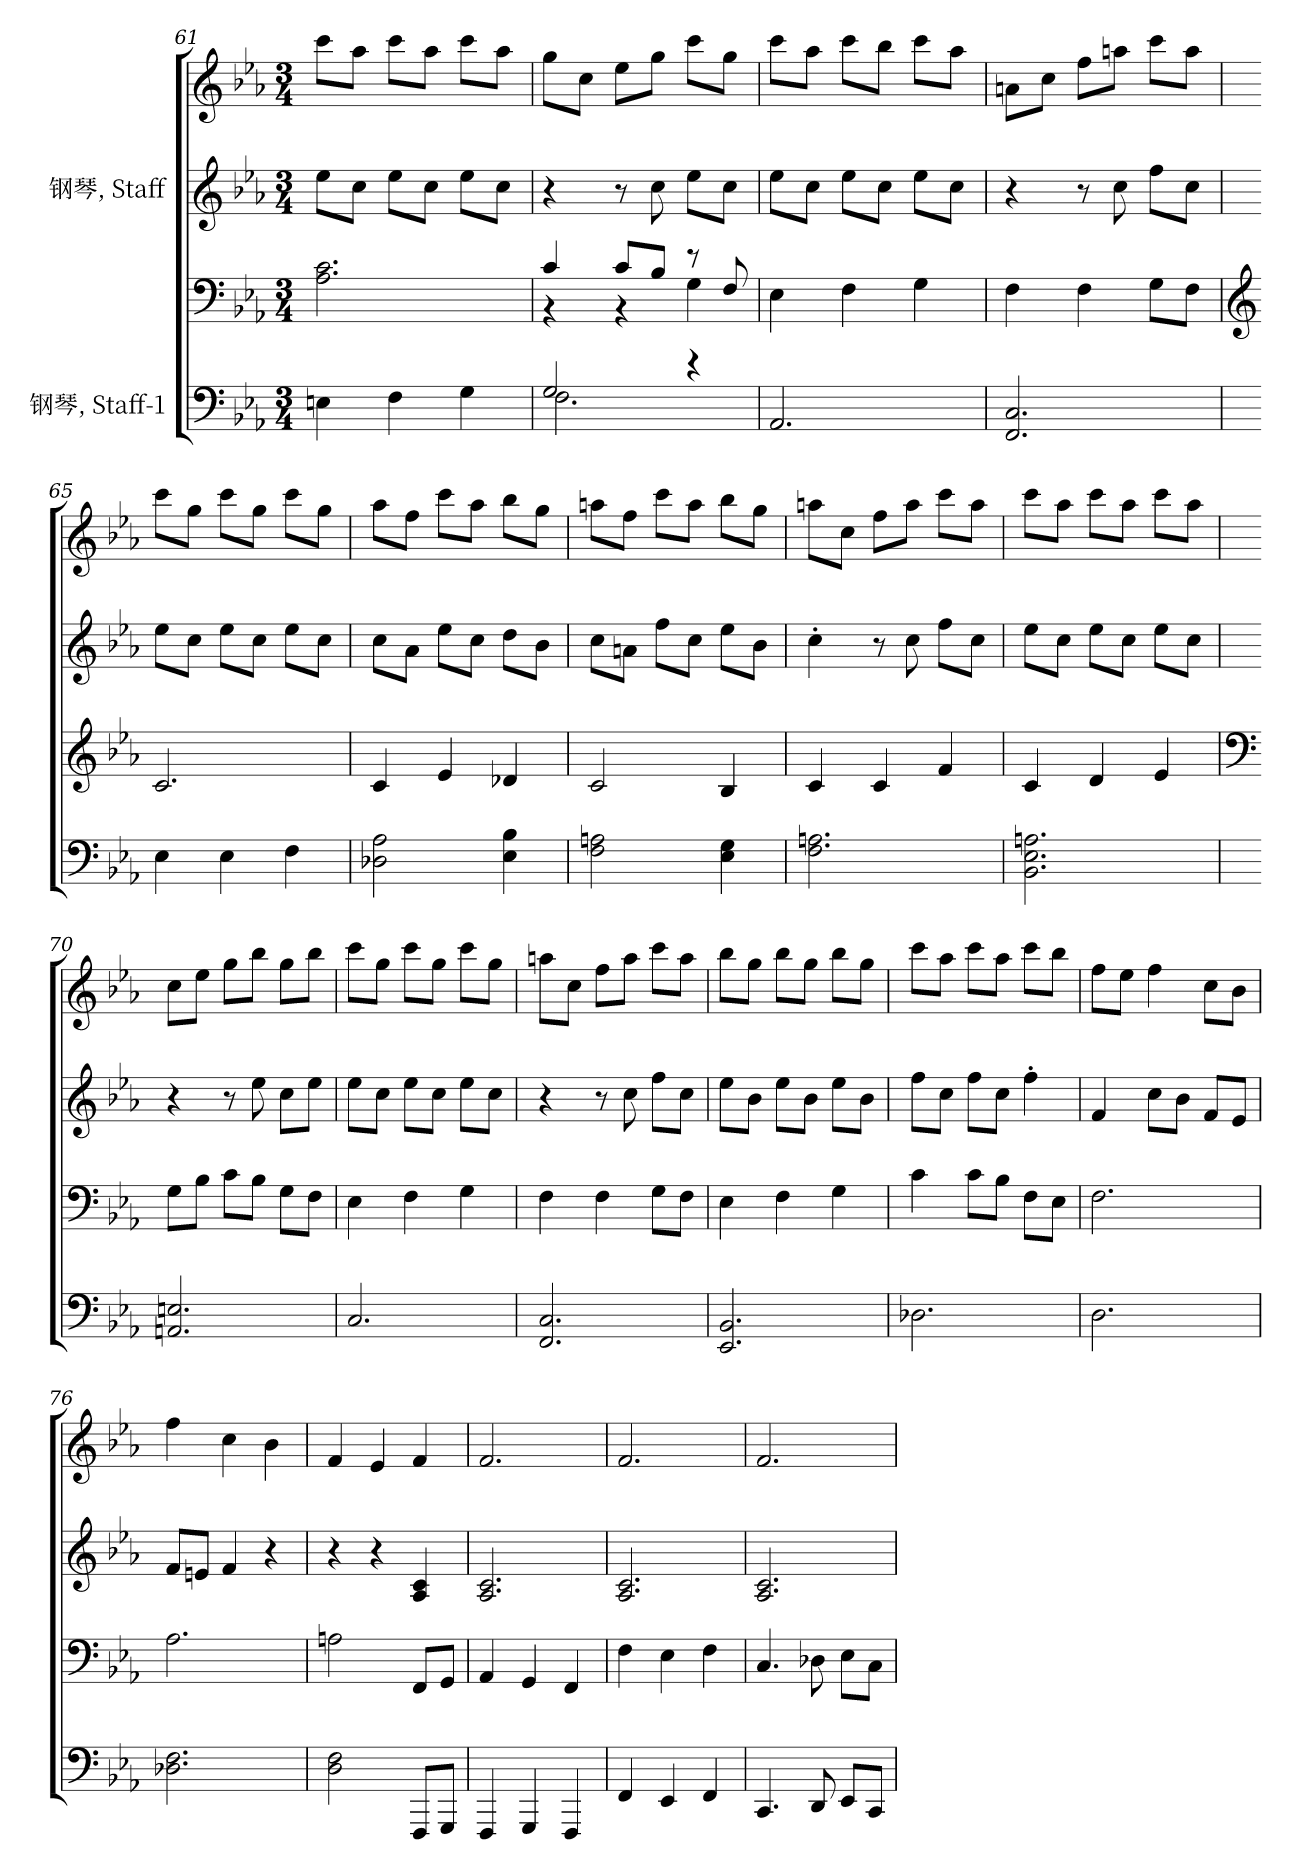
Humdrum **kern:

**kern	**kern	**kern	**kern
*part2	*part2	*part1	*part1
*staff4	*staff3	*staff2	*staff1
*I"钢琴, Staff-1	*	*I"钢琴, Staff	*
*clefF4	*clefF4	*clefG2	*clefG2
*k[b-e-a-]	*k[b-e-a-]	*k[b-e-a-]	*k[b-e-a-]
*M3/4	*M3/4	*M3/4	*M3/4
=61	=61	=61	=61
4En\	2.A-\ 2.c\	8ee-\L	8ccc\L
.	.	8cc\J	8aa-\J
4F\	.	8ee-\L	8ccc\L
.	.	8cc\J	8aa-\J
4G\	.	8ee-\L	8ccc\L
.	.	8cc\J	8aa-\J
!!LO:LB:g=z
=62	=62	=62	=62
*^	*^	*	*
2G/	2.F\	4c/	4r	4r	8gg\L
.	.	.	.	.	8cc\J
.	.	8c/L	4r	8r	8ee-\L
.	.	8B-/J	.	8cc\	8gg\J
4r	.	8r	4G\	8ee-\L	8ccc\L
.	.	8F/	.	8cc\J	8gg\J
*v	*v	*	*	*	*
*	*v	*v	*	*
=63	=63	=63	=63
2.AA-/	4E-\	8ee-\L	8ccc\L
.	.	8cc\J	8aa-\J
.	4F\	8ee-\L	8ccc\L
.	.	8cc\J	8bb-\J
.	4G\	8ee-\L	8ccc\L
.	.	8cc\J	8aa-\J
=64	=64	=64	=64
2.FF/ 2.C/	4F\	4r	8an\L
.	.	.	8cc\J
.	4F\	8r	8ff\L
.	.	8cc\	8aan\J
.	8G\L	8ff\L	8ccc\L
.	8F\J	8cc\J	8aa\J
=65	=65	=65	=65
*	*clefG2	*	*
4E-\	2.c/	8ee-\L	8ccc\L
.	.	8cc\J	8gg\J
4E-\	.	8ee-\L	8ccc\L
.	.	8cc\J	8gg\J
4F\	.	8ee-\L	8ccc\L
.	.	8cc\J	8gg\J
=66	=66	=66	=66
2D-X\ 2A-\	4c/	8cc\L	8aa-\L
.	.	8a-\J	8ff\J
.	4e-/	8ee-\L	8ccc\L
.	.	8cc\J	8aa-\J
4E-\ 4B-\	4d-X/	8dd\L	8bb-\L
.	.	8b-\J	8gg\J
!!LO:LB:g=z
=67	=67	=67	=67
2F\ 2An\	2c/	8cc\L	8aan\L
.	.	8an\J	8ff\J
.	.	8ff\L	8ccc\L
.	.	8cc\J	8aa\J
4E-\ 4G\	4B-/	8ee-\L	8bb-\L
.	.	8b-\J	8gg\J
=68	=68	=68	=68
2.F\ 2.An\	4c/	4cc'\	8aan\L
.	.	.	8cc\J
.	4c/	8r	8ff\L
.	.	8cc\	8aa\J
.	4f/	8ff\L	8ccc\L
.	.	8cc\J	8aa\J
=69	=69	=69	=69
2.BB-\ 2.E-\ 2.An\	4c/	8ee-\L	8ccc\L
.	.	8cc\J	8aa-\J
.	4d/	8ee-\L	8ccc\L
.	.	8cc\J	8aa-\J
.	4e-/	8ee-\L	8ccc\L
.	.	8cc\J	8aa-\J
=70	=70	=70	=70
*	*clefF4	*	*
2.AAn/ 2.En/	8G\L	4r	8cc\L
.	8B-\J	.	8ee-\J
.	8c\L	8r	8gg\L
.	8B-\J	8ee-\	8bb-\J
.	8G\L	8cc\L	8gg\L
.	8F\J	8ee-\J	8bb-\J
=71	=71	=71	=71
2.C/	4E-\	8ee-\L	8ccc\L
.	.	8cc\J	8gg\J
.	4F\	8ee-\L	8ccc\L
.	.	8cc\J	8gg\J
.	4G\	8ee-\L	8ccc\L
.	.	8cc\J	8gg\J
!!LO:PB:g=z
=72	=72	=72	=72
2.FF/ 2.C/	4F\	4r	8aan\L
.	.	.	8cc\J
.	4F\	8r	8ff\L
.	.	8cc\	8aa\J
.	8G\L	8ff\L	8ccc\L
.	8F\J	8cc\J	8aa\J
=73	=73	=73	=73
2.EE-/ 2.BB-/	4E-\	8ee-\L	8bb-\L
.	.	8b-\J	8gg\J
.	4F\	8ee-\L	8bb-\L
.	.	8b-\J	8gg\J
.	4G\	8ee-\L	8bb-\L
.	.	8b-\J	8gg\J
=74	=74	=74	=74
2.D-X\	4c\	8ff\L	8ccc\L
.	.	8cc\J	8aa-\J
.	8c\L	8ff\L	8ccc\L
.	8B-\J	8cc\J	8aa-\J
.	8F\L	4ff'\	8ccc\L
.	8E-\J	.	8bb-\J
=75	=75	=75	=75
2.D\	2.F\	4f/	8ff\L
.	.	.	8ee-\J
.	.	8cc\L	4ff\
.	.	8b-\J	.
.	.	8f/L	8cc\L
.	.	8e-/J	8b-\J
=76	=76	=76	=76
2.D-X\ 2.F\	2.A-\	8f/L	4ff\
.	.	8en/J	.
.	.	4f/	4cc\
.	.	4r	4b-\
=77	=77	=77	=77
2D\ 2F\	2An\	4r	4f/
.	.	4r	4e-/
8FFF/L	8FF/L	4A-/ 4c/	4f/
8GGG/J	8GG/J	.	.
!!LO:LB:g=z
=78	=78	=78	=78
4FFF/	4AA-/	2.A-/ 2.c/	2.f/
4GGG/	4GG/	.	.
4FFF/	4FF/	.	.
=79	=79	=79	=79
4FF/	4F\	2.A-/ 2.c/	2.f/
4EE-/	4E-\	.	.
4FF/	4F\	.	.
=80	=80	=80	=80
4.CC/	4.C/	2.A-/ 2.c/	2.f/
8DD/	8D-X\	.	.
8EE-/L	8E-\L	.	.
8CC/J	8C\J	.	.
=	=	=	=
*-	*-	*-	*-
